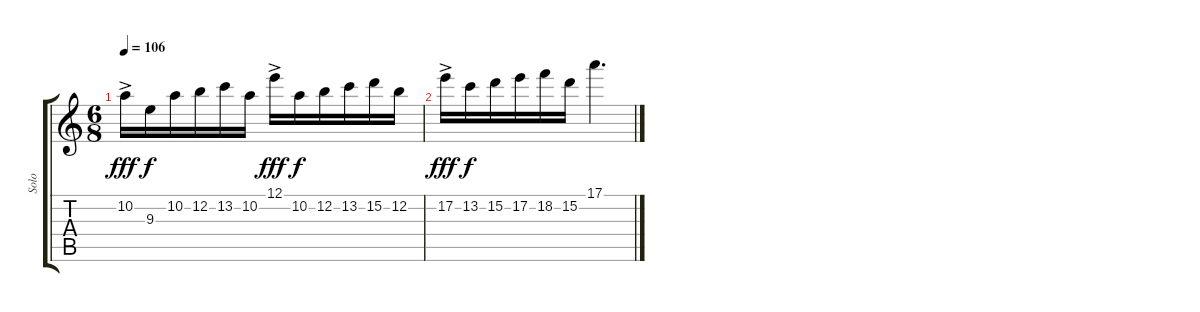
\track ("Solo" "Solo") {instrument distortionguitar}
\staff {score tabs}
\tuning (E4 B3 G3 D3 A2 E2) {hide}
\ts (6 8)
\section ("" "")
\tempo 106
\clef g2
\ks aminor
10.2{ac}.16{dy fff} 9.3.16{dy f} 10.2.16 12.2.16 13.2.16 10.2.16 12.1{ac}.16{dy fff} 10.2.16{dy f} 12.2.16 13.2.16 15.2.16 12.2.16 |
17.2{ac}.16{dy fff} 13.2.16{dy f} 15.2.16 17.2.16 18.2.16 15.2.16 17.1.4{d}
